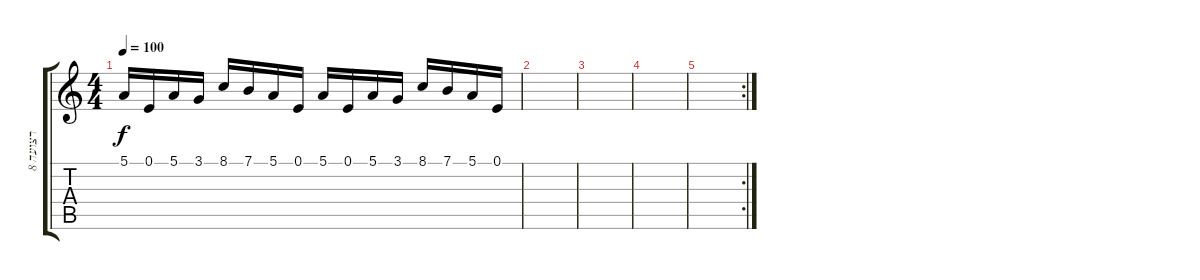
\track ("רצועה 8" "רצועה 8") {instrument fx8scifi}
\staff {score tabs}
\tuning (E4 B3 G3 D3 A2 E2) {hide}
\ts (4 4)
\tempo 100
\clef g2
\ks c
5.1.16{dy f} 0.1.16 5.1.16 3.1.16 8.1.16 7.1.16 5.1.16 0.1.16 5.1.16 0.1.16 5.1.16 3.1.16 8.1.16 7.1.16 5.1.16 0.1.16 |
|
|
|
\rc 2
